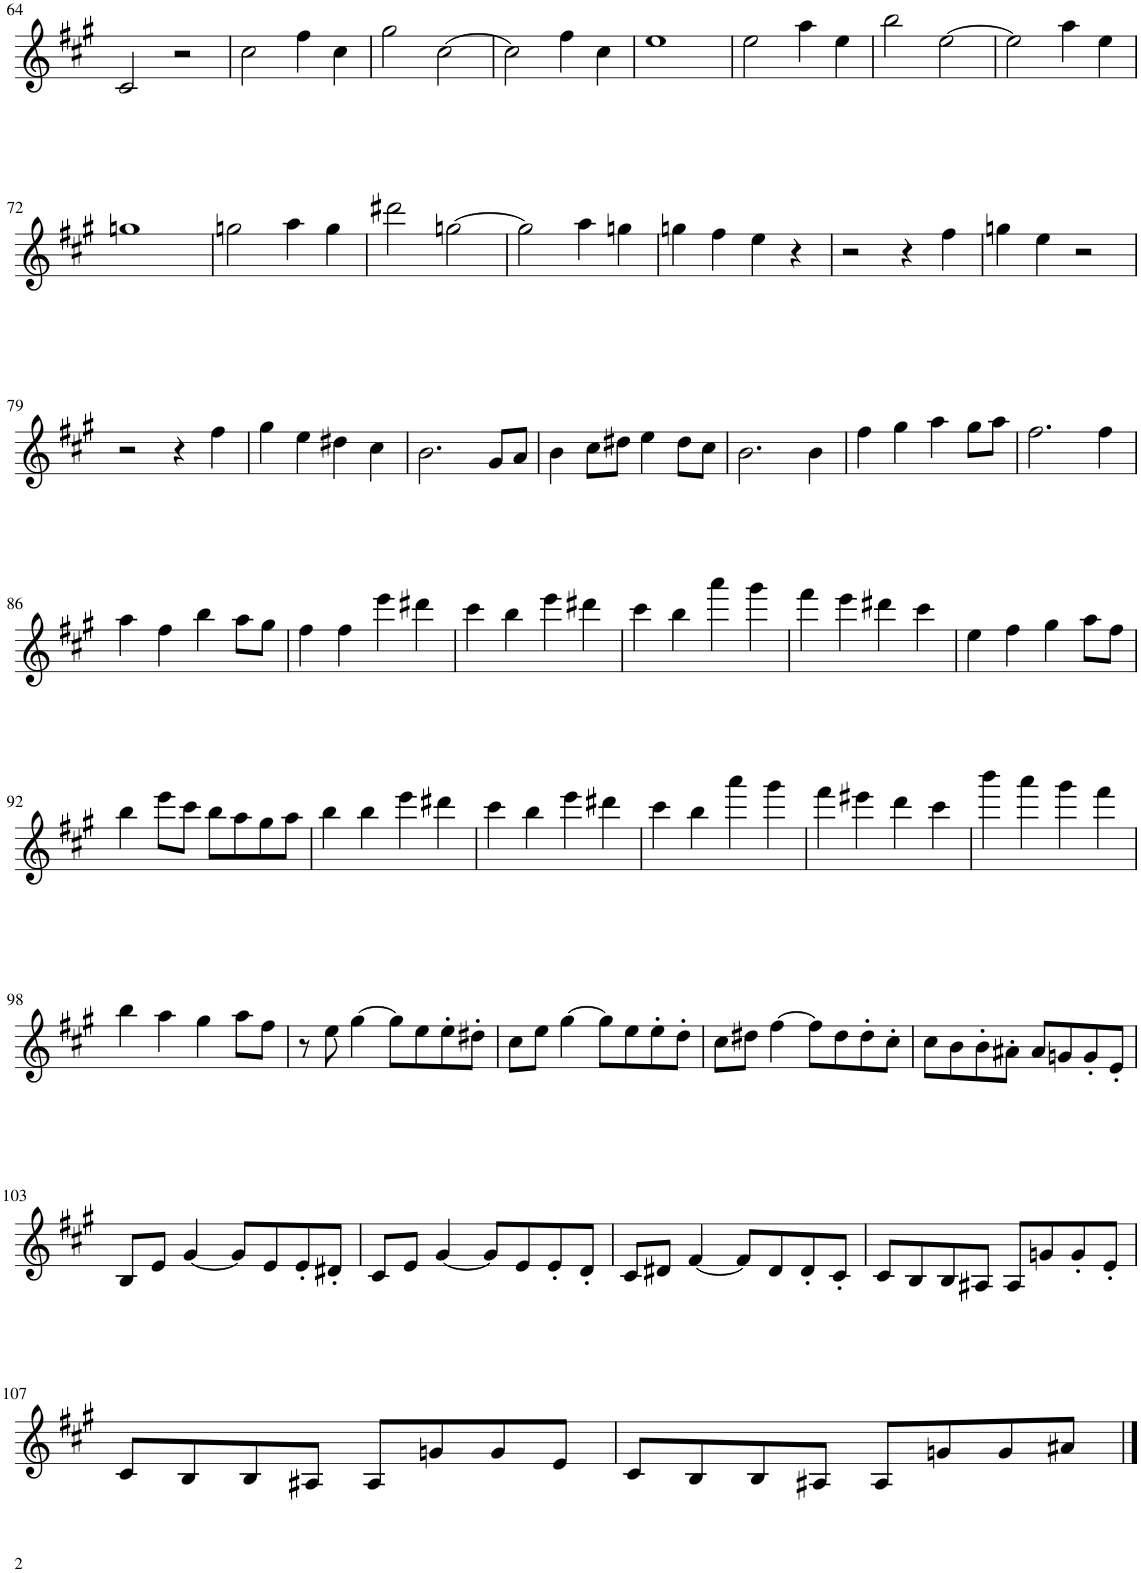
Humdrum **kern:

**kern
*part1
*staff1
*I"Flute
*I'Fl.
!!LO:PB:g=z
*clefG2
*k[f#c#g#]
*M4/4
=64
2c#/
2r
=65
2cc#\
4ff#\
4cc#\
=66
2gg#\
[2cc#\
=67
2cc#\]
4ff#\
4cc#\
=68
1ee
=69
2ee\
4aa\
4ee\
=70
2bb\
[2ee\
=71
2ee\]
4aa\
4ee\
!!LO:LB:g=z
=72
1ggn
=73
2ggn\
4aa\
4gg\
=74
2ddd#X\
[2ggn\
=75
2gg\]
4aa\
4ggn\
=76
4ggn\
4ff#\
4ee\
4r
=77
2r
4r
4ff#\
=78
4ggn\
4ee\
2r
!!LO:LB:g=z
=79
2r
4r
4ff#\
=80
4gg#\
4ee\
4dd#X\
4cc#\
=81
2.b\
8g#/L
8a/J
=82
4b\
8cc#\L
8dd#X\J
4ee\
8dd#\L
8cc#\J
=83
2.b\
4b\
=84
4ff#\
4gg#\
4aa\
8gg#\L
8aa\J
=85
2.ff#\
4ff#\
!!LO:LB:g=z
=86
4aa\
4ff#\
4bb\
8aa\L
8gg#\J
=87
4ff#\
4ff#\
4eee\
4ddd#X\
=88
4ccc#\
4bb\
4eee\
4ddd#X\
=89
4ccc#\
4bb\
4aaa\
4ggg#\
=90
4fff#\
4eee\
4ddd#X\
4ccc#\
=91
4ee\
4ff#\
4gg#\
8aa\L
8ff#\J
!!LO:LB:g=z
=92
4bb\
8eee\L
8ccc#\J
8bb\L
8aa\
8gg#\
8aa\J
=93
4bb\
4bb\
4eee\
4ddd#X\
=94
4ccc#\
4bb\
4eee\
4ddd#X\
=95
4ccc#\
4bb\
4aaa\
4ggg#\
=96
4fff#\
4eee#X\
4ddd\
4ccc#\
=97
4bbb\
4aaa\
4ggg#\
4fff#\
!!LO:LB:g=z
=98
4bb\
4aa\
4gg#\
8aa\L
8ff#\J
=99
8r
8ee\
[4gg#\
8gg#\L]
8ee\
8ee'\
8dd#X'\J
=100
8cc#\L
8ee\J
[4gg#\
8gg#\L]
8ee\
8ee'\
8dd'\J
=101
8cc#\L
8dd#X\J
[4ff#\
8ff#\L]
8dd#\
8dd#'\
8cc#'\J
=102
8cc#\L
8b\
8b'\
8a#X'\J
8a#/L
8gn/
8g'/
8e'/J
!!LO:LB:g=z
=103
8B/L
8e/J
[4g#/
8g#/L]
8e/
8e'/
8d#X'/J
=104
8c#/L
8e/J
[4g#/
8g#/L]
8e/
8e'/
8d'/J
=105
8c#/L
8d#X/J
[4f#/
8f#/L]
8d#/
8d#'/
8c#'/J
=106
8c#/L
8B/
8B/
8A#X/J
8A#/L
8gn/
8g'/
8e'/J
!!LO:LB:g=z
=107
8c#/L
8B/
8B/
8A#X/J
8A#/L
8gn/
8g/
8e/J
=108
8c#/L
8B/
8B/
8A#X/J
8A#/L
8gn/
8g/
8a#X/J
==
*-
